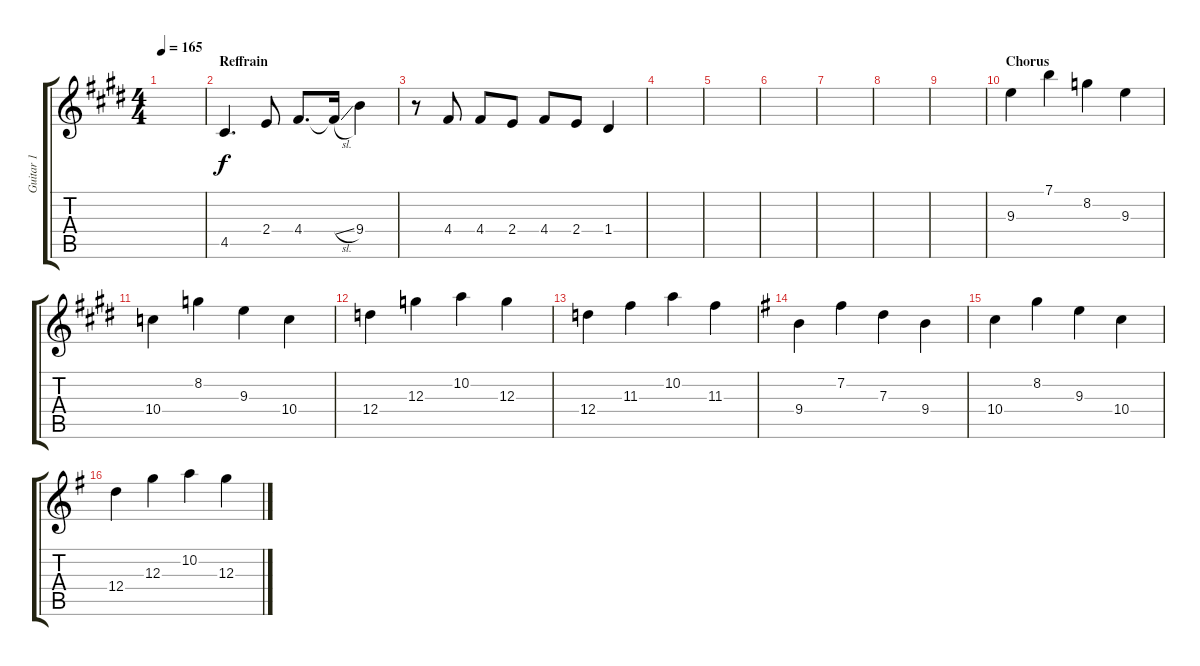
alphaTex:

\track ("Guitar 1" "Guitar 1") {instrument overdrivenguitar}
\staff {score tabs}
\tuning (E4 B3 G3 D3 A2 E2) {hide}
\ts (4 4)
\tempo 165
\clef g2
\ks e
|
\section ("" "Reffrain")
4.5.4{d} 2.4.8 4.4.8{d} 4.4{sl t}.16 9.4.4 |
r.8 4.4.8 4.4.8 2.4.8 4.4.8 2.4.8 1.4.4 |
|
|
|
|
|
|
\section ("" "Chorus")
9.3.4 7.1.4 8.2.4 9.3.4 |
10.4.4 8.2.4 9.3.4 10.4.4 |
12.4.4 12.3.4 10.2.4 12.3.4 |
12.4.4 11.3.4 10.2.4 11.3.4 |
\ks g
9.4.4 7.2.4 7.3.4 9.4.4 |
10.4.4 8.2.4 9.3.4 10.4.4 |
12.4.4 12.3.4 10.2.4 12.3.4
